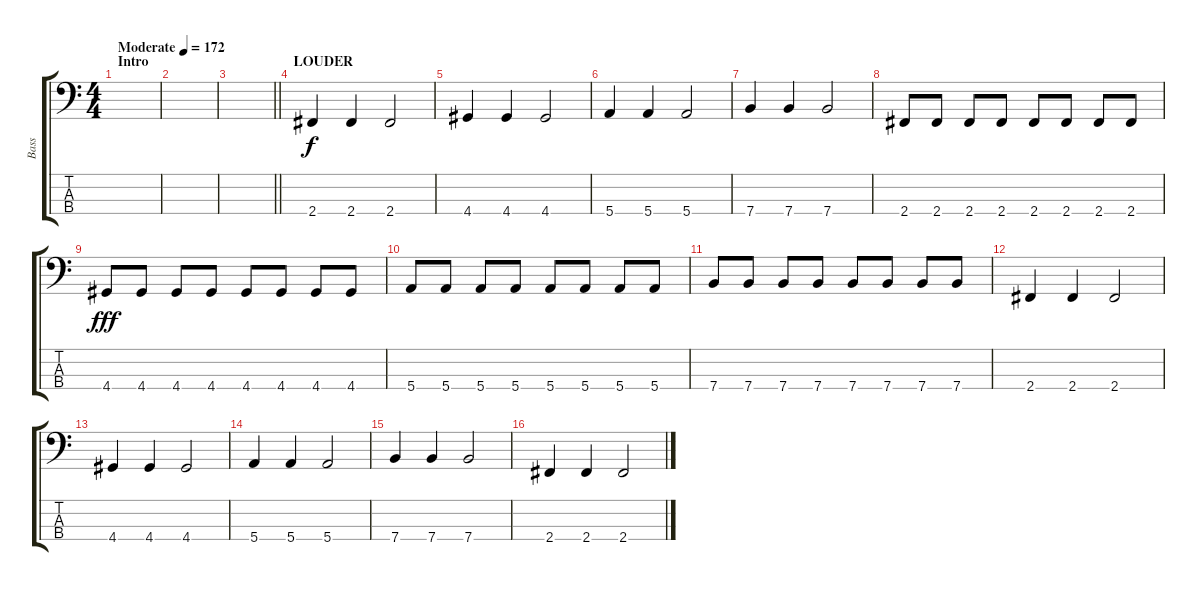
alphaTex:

\track ("Bass" "Bass") {instrument electricbasspick}
\staff {score tabs}
\tuning (G2 D2 A1 E1) {hide}
\ts (4 4)
\section ("" "Intro")
\tempo (172 "Moderate")
\clef f4
\ks c
|
|
\barLineRight lightlight
|
\section ("" "LOUDER")
2.4.4 2.4.4 2.4.2 |
4.4.4 4.4.4 4.4.2 |
5.4.4 5.4.4 5.4.2 |
7.4.4 7.4.4 7.4.2 |
2.4.8{dy f} 2.4.8 2.4.8 2.4.8 2.4.8 2.4.8 2.4.8 2.4.8 |
4.4.8{dy fff} 4.4.8 4.4.8 4.4.8 4.4.8 4.4.8 4.4.8 4.4.8 |
5.4.8 5.4.8 5.4.8 5.4.8 5.4.8 5.4.8 5.4.8 5.4.8 |
7.4.8 7.4.8 7.4.8 7.4.8 7.4.8 7.4.8 7.4.8 7.4.8 |
2.4.4 2.4.4 2.4.2 |
4.4.4 4.4.4 4.4.2 |
5.4.4 5.4.4 5.4.2 |
7.4.4 7.4.4 7.4.2 |
2.4.4 2.4.4 2.4.2
